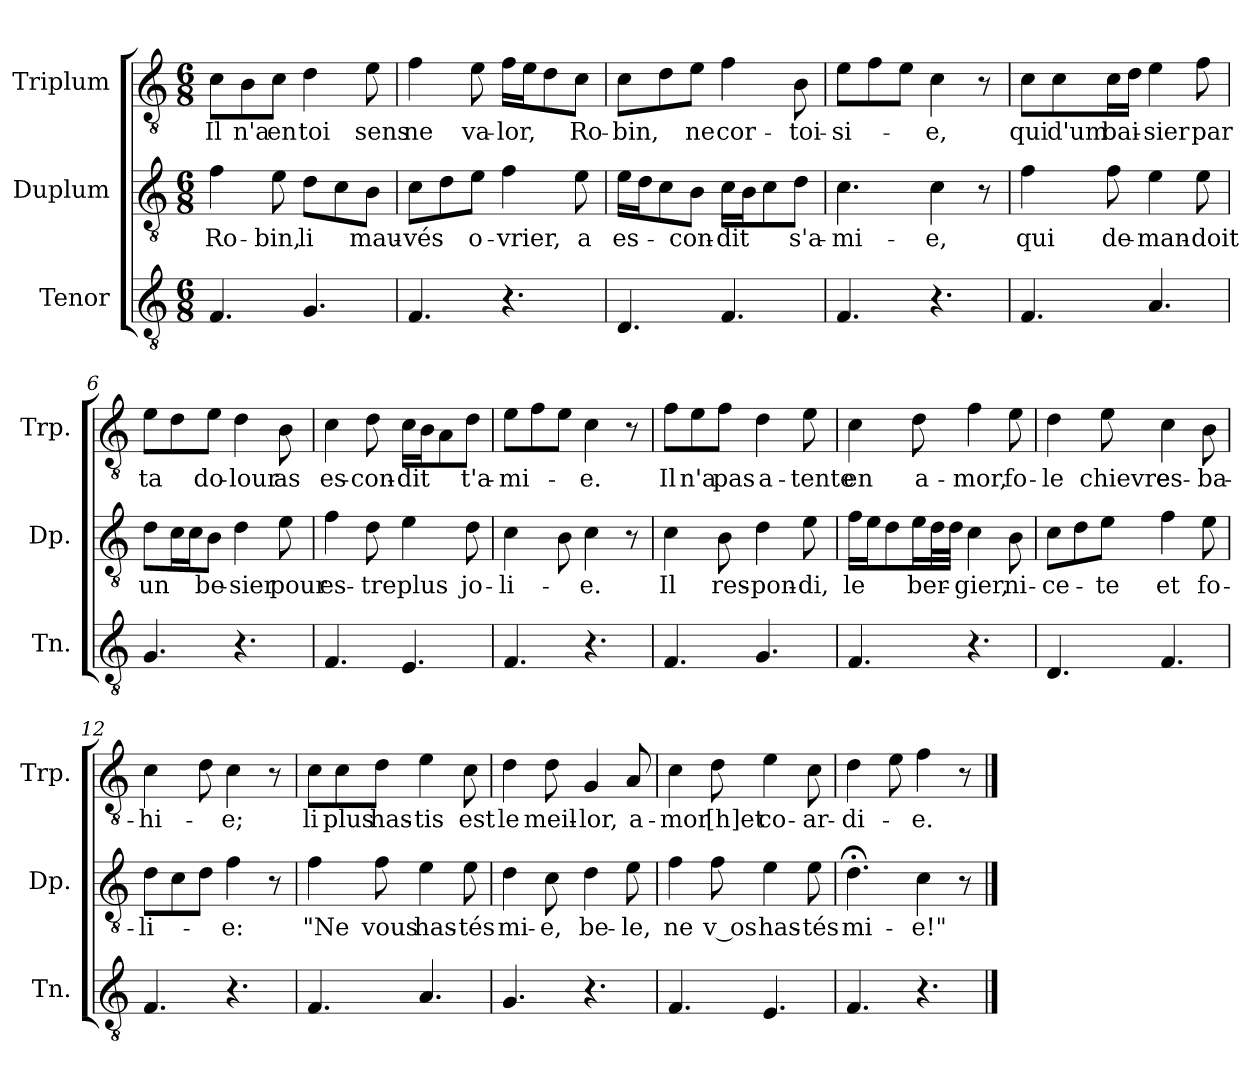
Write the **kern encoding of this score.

**kern	**kern	**text	**kern	**text
*part3	*part2	*part2	*part1	*part1
*staff3	*staff2	*staff2	*staff1	*staff1
*I"Tenor	*I"Duplum	*	*I"Triplum	*
*I'Tn.	*I'Dp.	*	*I'Trp.	*
*clefGv2	*clefGv2	*	*clefGv2	*
*k[]	*k[]	*	*k[]	*
*M6/8	*M6/8	*	*M6/8	*
=1	=1	=1	=1	=1
!	!	!LO:LY:b	!	!LO:LY:b
4.F/	4f\	Ro-	8c\L	Il
!	!	!	!	!LO:LY:b
.	.	.	8B\	n'a
!	!	!LO:LY:b	!	!LO:LY:b
.	8e\	-bin,	8c\J	en
!	!	!LO:LY:b	!	!LO:LY:b
4.G/	8d\L	li	4d\	toi
.	8c\	.	.	.
!	!	!LO:LY:b	!	!LO:LY:b
.	8B\J	mau-	8e\	sens
=2	=2	=2	=2	=2
!	!	!LO:LY:b	!	!LO:LY:b
4.F/	8c\L	-vés	4f\	ne
.	8d\	.	.	.
!	!	!LO:LY:b	!	!LO:LY:b
.	8e\J	o-	8e\	va-
!	!	!LO:LY:b	!	!LO:LY:b
4.r	4f\	-vrier,	16f\LL	-lor,
.	.	.	16e\J	.
.	.	.	8d\	.
!	!	!LO:LY:b	!	!LO:LY:b
.	8e\	a	8c\J	Ro-
=3	=3	=3	=3	=3
!	!	!LO:LY:b	!	!LO:LY:b
4.D/	16e\LL	es-	8c\L	-bin,
.	16d\J	.	.	.
.	8c\	.	8d\	.
!	!	!LO:LY:b	!	!LO:LY:b
.	8B\J	-con-	8e\J	ne
!	!	!LO:LY:b	!	!LO:LY:b
4.F/	16c\LL	-dit	4f\	cor-
.	16B\J	.	.	.
.	8c\	.	.	.
!	!	!LO:LY:b	!	!LO:LY:b
.	8d\J	s'a-	8B\	-toi-
=4	=4	=4	=4	=4
!	!	!LO:LY:b	!	!LO:LY:b
4.F/	4.c\	-mi-	8e\L	-si-
.	.	.	8f\	.
.	.	.	8e\J	.
!	!	!LO:LY:b	!	!LO:LY:b
4.r	4c\	-e,	4c\	-e,
.	8r	.	8r	.
=5	=5	=5	=5	=5
!	!	!LO:LY:b	!	!LO:LY:b
4.F/	4f\	qui	8c\L	qui
!	!	!	!	!LO:LY:b
.	.	.	8c\	d'um
!	!	!LO:LY:b	!	!LO:LY:b
.	8f\	de-	16c\L	bai-
.	.	.	16d\JJ	.
!	!	!LO:LY:b	!	!LO:LY:b
4.A/	4e\	-man-	4e\	-sier
!	!	!LO:LY:b	!	!LO:LY:b
.	8e\	-doit	8f\	par
!!LO:LB:g=z
=6	=6	=6	=6	=6
!	!	!LO:LY:b	!	!LO:LY:b
4.G/	8d\L	un	8e\L	ta
*	*tremolo	*	*	*
.	16c\	.	8d\	.
.	16c\	.	.	.
*	*Xtremolo	*	*	*
!	!	!LO:LY:b	!	!LO:LY:b
.	8B\J	be-	8e\J	do-
!	!	!LO:LY:b	!	!LO:LY:b
4.r	4d\	-sier	4d\	-lour
!	!	!LO:LY:b	!	!LO:LY:b
.	8e\	pour	8B\	as
=7	=7	=7	=7	=7
!	!	!LO:LY:b	!	!LO:LY:b
4.F/	4f\	es-	4c\	es-
!	!	!LO:LY:b	!	!LO:LY:b
.	8d\	-tre	8d\	-con-
!	!	!LO:LY:b	!	!LO:LY:b
4.E/	4e\	plus	16c\LL	-dit
.	.	.	16B\J	.
.	.	.	8A\	.
!	!	!LO:LY:b	!	!LO:LY:b
.	8d\	jo-	8d\J	t'a-
=8	=8	=8	=8	=8
!	!	!LO:LY:b	!	!LO:LY:b
4.F/	4c\	-li-	8e\L	-mi-
.	.	.	8f\	.
.	8B\	.	8e\J	.
!	!	!LO:LY:b	!	!LO:LY:b
4.r	4c\	-e.	4c\	-e.
.	8r	.	8r	.
=9	=9	=9	=9	=9
!	!	!LO:LY:b	!	!LO:LY:b
4.F/	4c\	Il	8f\L	Il
!	!	!	!	!LO:LY:b
.	.	.	8e\	n'a
!	!	!LO:LY:b	!	!LO:LY:b
.	8B\	res-	8f\J	pas
!	!	!LO:LY:b	!	!LO:LY:b
4.G/	4d\	-pon-	4d\	a-
!	!	!LO:LY:b	!	!LO:LY:b
.	8e\	-di,	8e\	-tente
=10	=10	=10	=10	=10
!	!	!LO:LY:b	!	!LO:LY:b
4.F/	16f\LL	le	4c\	en
.	16e\J	.	.	.
.	8d\	.	.	.
!	!	!LO:LY:b	!	!LO:LY:b
.	16e\L	ber-	8d\	a-
*	*tremolo	*	*	*
.	32d\	.	.	.
.	32d\JJJ	.	.	.
*	*Xtremolo	*	*	*
!	!	!LO:LY:b	!	!LO:LY:b
4.r	4c\	-gier,	4f\	-mor,
!	!	!LO:LY:b	!	!LO:LY:b
.	8B\	ni-	8e\	fo-
!!LO:LB:g=z
=11	=11	=11	=11	=11
!	!	!LO:LY:b	!	!LO:LY:b
4.D/	8c\L	-ce-	4d\	-le
.	8d\	.	.	.
!	!	!LO:LY:b	!	!LO:LY:b
.	8e\J	-te	8e\	chievre
!	!	!LO:LY:b	!	!LO:LY:b
4.F/	4f\	et	4c\	es-
!	!	!LO:LY:b	!	!LO:LY:b
.	8e\	fo-	8B\	-ba-
=12	=12	=12	=12	=12
!	!	!LO:LY:b	!	!LO:LY:b
4.F/	8d\L	-li-	4c\	-hi-
.	8c\	.	.	.
.	8d\J	.	8d\	.
!	!	!LO:LY:b	!	!LO:LY:b
4.r	4f\	-e:	4c\	-e;
.	8r	.	8r	.
=13	=13	=13	=13	=13
!	!	!LO:LY:b	!	!LO:LY:b
4.F/	4f\	"Ne	8c\L	li
!	!	!	!	!LO:LY:b
.	.	.	8c\	plus
!	!	!LO:LY:b	!	!LO:LY:b
.	8f\	vous	8d\J	has-
!	!	!LO:LY:b	!	!LO:LY:b
4.A/	4e\	has-	4e\	-tis
!	!	!LO:LY:b	!	!LO:LY:b
.	8e\	-tés	8c\	est
=14	=14	=14	=14	=14
!	!	!LO:LY:b	!	!LO:LY:b
4.G/	4d\	mi-	4d\	le
!	!	!LO:LY:b	!	!LO:LY:b
.	8c\	-e,	8d\	meil-
!	!	!LO:LY:b	!	!LO:LY:b
4.r	4d\	be-	4G/	-lor,
!	!	!LO:LY:b	!	!LO:LY:b
.	8e\	-le,	8A/	a-
=15	=15	=15	=15	=15
!	!	!LO:LY:b	!	!LO:LY:b
4.F/	4f\	ne	4c\	-mor
!	!	!LO:LY:b	!	!LO:LY:b
.	8f\	v os	8d\	[h]et
!	!	!LO:LY:b	!	!LO:LY:b
4.E/	4e\	has-	4e\	co-
!	!	!LO:LY:b	!	!LO:LY:b
.	8e\	-tés	8c\	-ar-
=16	=16	=16	=16	=16
!	!	!LO:LY:b	!	!LO:LY:b
4.F/	4.d;<\	mi-	4d\	-di-
.	.	.	8e\	.
!	!	!LO:LY:b	!	!LO:LY:b
4.r	4c\	-e!"	4f\	-e.
.	8r	.	8r	.
==	==	==	==	==
*-	*-	*-	*-	*-
